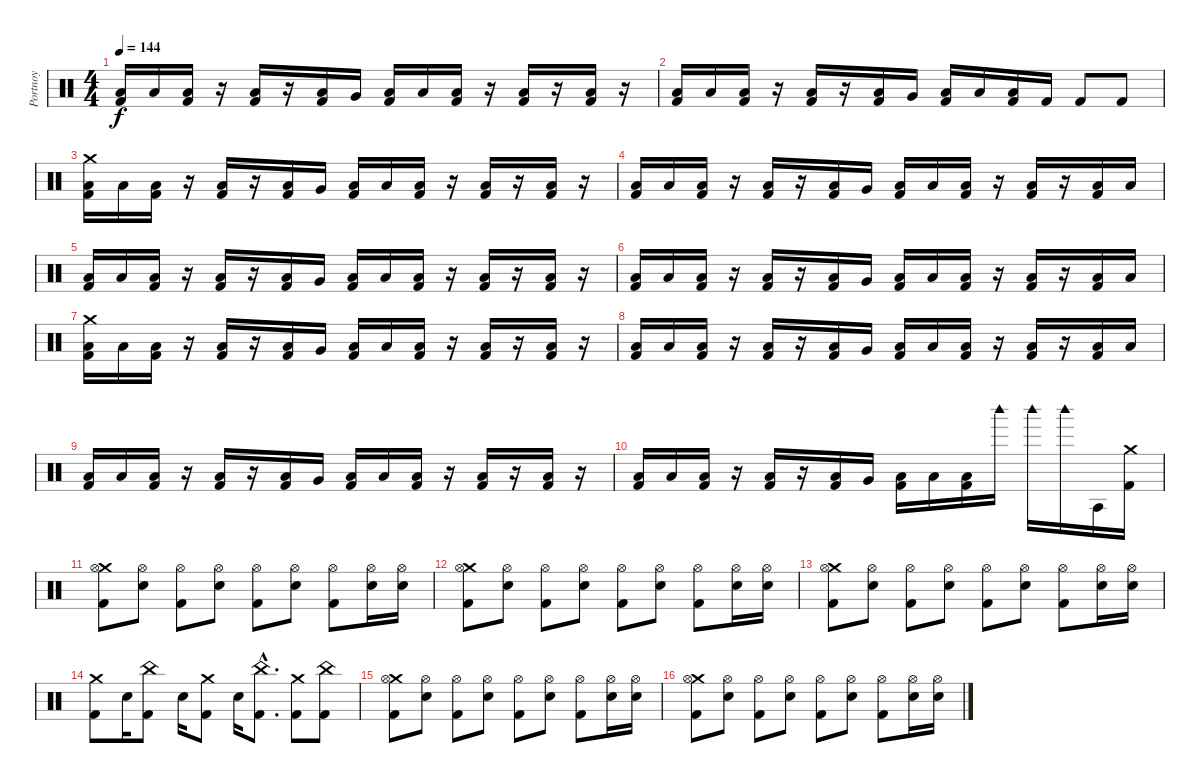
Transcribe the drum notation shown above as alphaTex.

\track ("Portnoy" "Portnoy") {instrument percussion}
\staff {score}
\articulation defaults
\ts (4 4)
\tempo 144
\clef neutral
\ks c
("Low Floor Tom (hit)" "Kick (hit) 2").16{dy f} "Low Tom (hit)".16 ("Low Floor Tom (hit)" "Kick (hit) 2").16 r.16 ("Low Floor Tom (hit)" "Kick (hit) 2").16 r.16 ("Low Floor Tom (hit)" "Kick (hit) 2").16 "Very Low Tom (hit)".16 ("Low Floor Tom (hit)" "Kick (hit) 2").16 "Low Tom (hit)".16 ("Low Floor Tom (hit)" "Kick (hit) 2").16 r.16 ("Low Floor Tom (hit)" "Kick (hit) 2").16 r.16 ("Low Floor Tom (hit)" "Kick (hit) 2").16 r.16 |
("Low Floor Tom (hit)" "Kick (hit) 2").16 "Low Tom (hit)".16 ("Low Floor Tom (hit)" "Kick (hit) 2").16 r.16 ("Low Floor Tom (hit)" "Kick (hit) 2").16 r.16 ("Low Floor Tom (hit)" "Kick (hit) 2").16 "Very Low Tom (hit)".16 ("Low Floor Tom (hit)" "Kick (hit) 2").16 "Low Tom (hit)".16 ("Low Floor Tom (hit)" "Kick (hit) 2").16 "Kick (hit) 2".16 "Kick (hit) 2".8 "Kick (hit) 2".8 |
("Low Floor Tom (hit)" "Kick (hit) 2" "Crash medium (hit)").16 "Low Tom (hit)".16 ("Low Floor Tom (hit)" "Kick (hit) 2").16 r.16 ("Low Floor Tom (hit)" "Kick (hit) 2").16 r.16 ("Low Floor Tom (hit)" "Kick (hit) 2").16 "Very Low Tom (hit)".16 ("Low Floor Tom (hit)" "Kick (hit) 2").16 "Low Tom (hit)".16 ("Low Floor Tom (hit)" "Kick (hit) 2").16 r.16 ("Low Floor Tom (hit)" "Kick (hit) 2").16 r.16 ("Low Floor Tom (hit)" "Kick (hit) 2").16 r.16 |
("Low Floor Tom (hit)" "Kick (hit) 2").16 "Low Tom (hit)".16 ("Low Floor Tom (hit)" "Kick (hit) 2").16 r.16 ("Low Floor Tom (hit)" "Kick (hit) 2").16 r.16 ("Low Floor Tom (hit)" "Kick (hit) 2").16 "Very Low Tom (hit)".16 ("Low Floor Tom (hit)" "Kick (hit) 2").16 "Low Tom (hit)".16 ("Low Floor Tom (hit)" "Kick (hit) 2").16 r.16 ("Low Floor Tom (hit)" "Kick (hit) 2").16 r.16 ("Low Floor Tom (hit)" "Kick (hit) 2").16 "Low Floor Tom (hit)".16 |
("Low Floor Tom (hit)" "Kick (hit) 2").16 "Low Tom (hit)".16 ("Low Floor Tom (hit)" "Kick (hit) 2").16 r.16 ("Low Floor Tom (hit)" "Kick (hit) 2").16 r.16 ("Low Floor Tom (hit)" "Kick (hit) 2").16 "Very Low Tom (hit)".16 ("Low Floor Tom (hit)" "Kick (hit) 2").16 "Low Tom (hit)".16 ("Low Floor Tom (hit)" "Kick (hit) 2").16 r.16 ("Low Floor Tom (hit)" "Kick (hit) 2").16 r.16 ("Low Floor Tom (hit)" "Kick (hit) 2").16 r.16 |
("Low Floor Tom (hit)" "Kick (hit) 2").16 "Low Tom (hit)".16 ("Low Floor Tom (hit)" "Kick (hit) 2").16 r.16 ("Low Floor Tom (hit)" "Kick (hit) 2").16 r.16 ("Low Floor Tom (hit)" "Kick (hit) 2").16 "Very Low Tom (hit)".16 ("Low Floor Tom (hit)" "Kick (hit) 2").16 "Low Tom (hit)".16 ("Low Floor Tom (hit)" "Kick (hit) 2").16 r.16 ("Low Floor Tom (hit)" "Kick (hit) 2").16 r.16 ("Low Floor Tom (hit)" "Kick (hit) 2").16 "Low Floor Tom (hit)".16 |
("Low Floor Tom (hit)" "Kick (hit) 2" "Crash medium (hit)").16 "Low Tom (hit)".16 ("Low Floor Tom (hit)" "Kick (hit) 2").16 r.16 ("Low Floor Tom (hit)" "Kick (hit) 2").16 r.16 ("Low Floor Tom (hit)" "Kick (hit) 2").16 "Very Low Tom (hit)".16 ("Low Floor Tom (hit)" "Kick (hit) 2").16 "Low Tom (hit)".16 ("Low Floor Tom (hit)" "Kick (hit) 2").16 r.16 ("Low Floor Tom (hit)" "Kick (hit) 2").16 r.16 ("Low Floor Tom (hit)" "Kick (hit) 2").16 r.16 |
("Low Floor Tom (hit)" "Kick (hit) 2").16 "Low Tom (hit)".16 ("Low Floor Tom (hit)" "Kick (hit) 2").16 r.16 ("Low Floor Tom (hit)" "Kick (hit) 2").16 r.16 ("Low Floor Tom (hit)" "Kick (hit) 2").16 "Very Low Tom (hit)".16 ("Low Floor Tom (hit)" "Kick (hit) 2").16 "Low Tom (hit)".16 ("Low Floor Tom (hit)" "Kick (hit) 2").16 r.16 ("Low Floor Tom (hit)" "Kick (hit) 2").16 r.16 ("Low Floor Tom (hit)" "Kick (hit) 2").16 "Low Floor Tom (hit)".16 |
("Low Floor Tom (hit)" "Kick (hit) 2").16 "Low Tom (hit)".16 ("Low Floor Tom (hit)" "Kick (hit) 2").16 r.16 ("Low Floor Tom (hit)" "Kick (hit) 2").16 r.16 ("Low Floor Tom (hit)" "Kick (hit) 2").16 "Very Low Tom (hit)".16 ("Low Floor Tom (hit)" "Kick (hit) 2").16 "Low Tom (hit)".16 ("Low Floor Tom (hit)" "Kick (hit) 2").16 r.16 ("Low Floor Tom (hit)" "Kick (hit) 2").16 r.16 ("Low Floor Tom (hit)" "Kick (hit) 2").16 r.16 |
("Low Floor Tom (hit)" "Kick (hit) 2").16 "Low Tom (hit)".16 ("Low Floor Tom (hit)" "Kick (hit) 2").16 r.16 ("Low Floor Tom (hit)" "Kick (hit) 2").16 r.16 ("Low Floor Tom (hit)" "Kick (hit) 2").16 "Very Low Tom (hit)".16 ("Low Floor Tom (hit)" "Kick (hit) 2").16 "Low Tom (hit)".16 ("Low Floor Tom (hit)" "Kick (hit) 2").16 "Woodblock high (hit)".16 "Woodblock high (hit)".16 "Woodblock high (hit)".16 "Agogo tow (hit)".16 ("Crash medium (hit)" "Kick (hit) 2").16 |
("Kick (hit) 2" "Crash medium (hit)" "Hi-Hat (open)").8 ("Snare (hit) 2" "Hi-Hat (open)").8 ("Kick (hit) 2" "Hi-Hat (open)").8 ("Snare (hit) 2" "Hi-Hat (open)").8 ("Kick (hit) 2" "Hi-Hat (open)").8 ("Snare (hit) 2" "Hi-Hat (open)").8 ("Kick (hit) 2" "Hi-Hat (open)").8 ("Snare (hit) 2" "Hi-Hat (open)").16 ("Snare (hit) 2" "Hi-Hat (open)").16 |
("Kick (hit) 2" "Crash medium (hit)" "Hi-Hat (open)").8 ("Snare (hit) 2" "Hi-Hat (open)").8 ("Kick (hit) 2" "Hi-Hat (open)").8 ("Snare (hit) 2" "Hi-Hat (open)").8 ("Kick (hit) 2" "Hi-Hat (open)").8 ("Snare (hit) 2" "Hi-Hat (open)").8 ("Kick (hit) 2" "Hi-Hat (open)").8 ("Snare (hit) 2" "Hi-Hat (open)").16 ("Snare (hit) 2" "Hi-Hat (open)").16 |
("Kick (hit) 2" "Crash medium (hit)" "Hi-Hat (open)").8 ("Snare (hit) 2" "Hi-Hat (open)").8 ("Kick (hit) 2" "Hi-Hat (open)").8 ("Snare (hit) 2" "Hi-Hat (open)").8 ("Kick (hit) 2" "Hi-Hat (open)").8 ("Snare (hit) 2" "Hi-Hat (open)").8 ("Kick (hit) 2" "Hi-Hat (open)").8 ("Snare (hit) 2" "Hi-Hat (open)").16 ("Snare (hit) 2" "Hi-Hat (open)").16 |
("Crash medium (hit)" "Kick (hit) 2").8 "Snare (hit) 2".16 ("China (hit)" "Kick (hit) 2").8 "Snare (hit) 2".16 ("Crash medium (hit)" "Kick (hit) 2").8 "Snare (hit) 2".16 ("China (hit)"{hac} "Kick (hit) 2"{hac}).8{d} ("Crash medium (hit)" "Kick (hit) 2").8 ("China (hit)" "Kick (hit) 2").8 |
("Kick (hit) 2" "Crash medium (hit)" "Hi-Hat (open)").8 ("Snare (hit) 2" "Hi-Hat (open)").8 ("Kick (hit) 2" "Hi-Hat (open)").8 ("Snare (hit) 2" "Hi-Hat (open)").8 ("Kick (hit) 2" "Hi-Hat (open)").8 ("Snare (hit) 2" "Hi-Hat (open)").8 ("Kick (hit) 2" "Hi-Hat (open)").8 ("Snare (hit) 2" "Hi-Hat (open)").16 ("Snare (hit) 2" "Hi-Hat (open)").16 |
("Kick (hit) 2" "Crash medium (hit)" "Hi-Hat (open)").8 ("Snare (hit) 2" "Hi-Hat (open)").8 ("Kick (hit) 2" "Hi-Hat (open)").8 ("Snare (hit) 2" "Hi-Hat (open)").8 ("Kick (hit) 2" "Hi-Hat (open)").8 ("Snare (hit) 2" "Hi-Hat (open)").8 ("Kick (hit) 2" "Hi-Hat (open)").8 ("Snare (hit) 2" "Hi-Hat (open)").16 ("Snare (hit) 2" "Hi-Hat (open)").16
